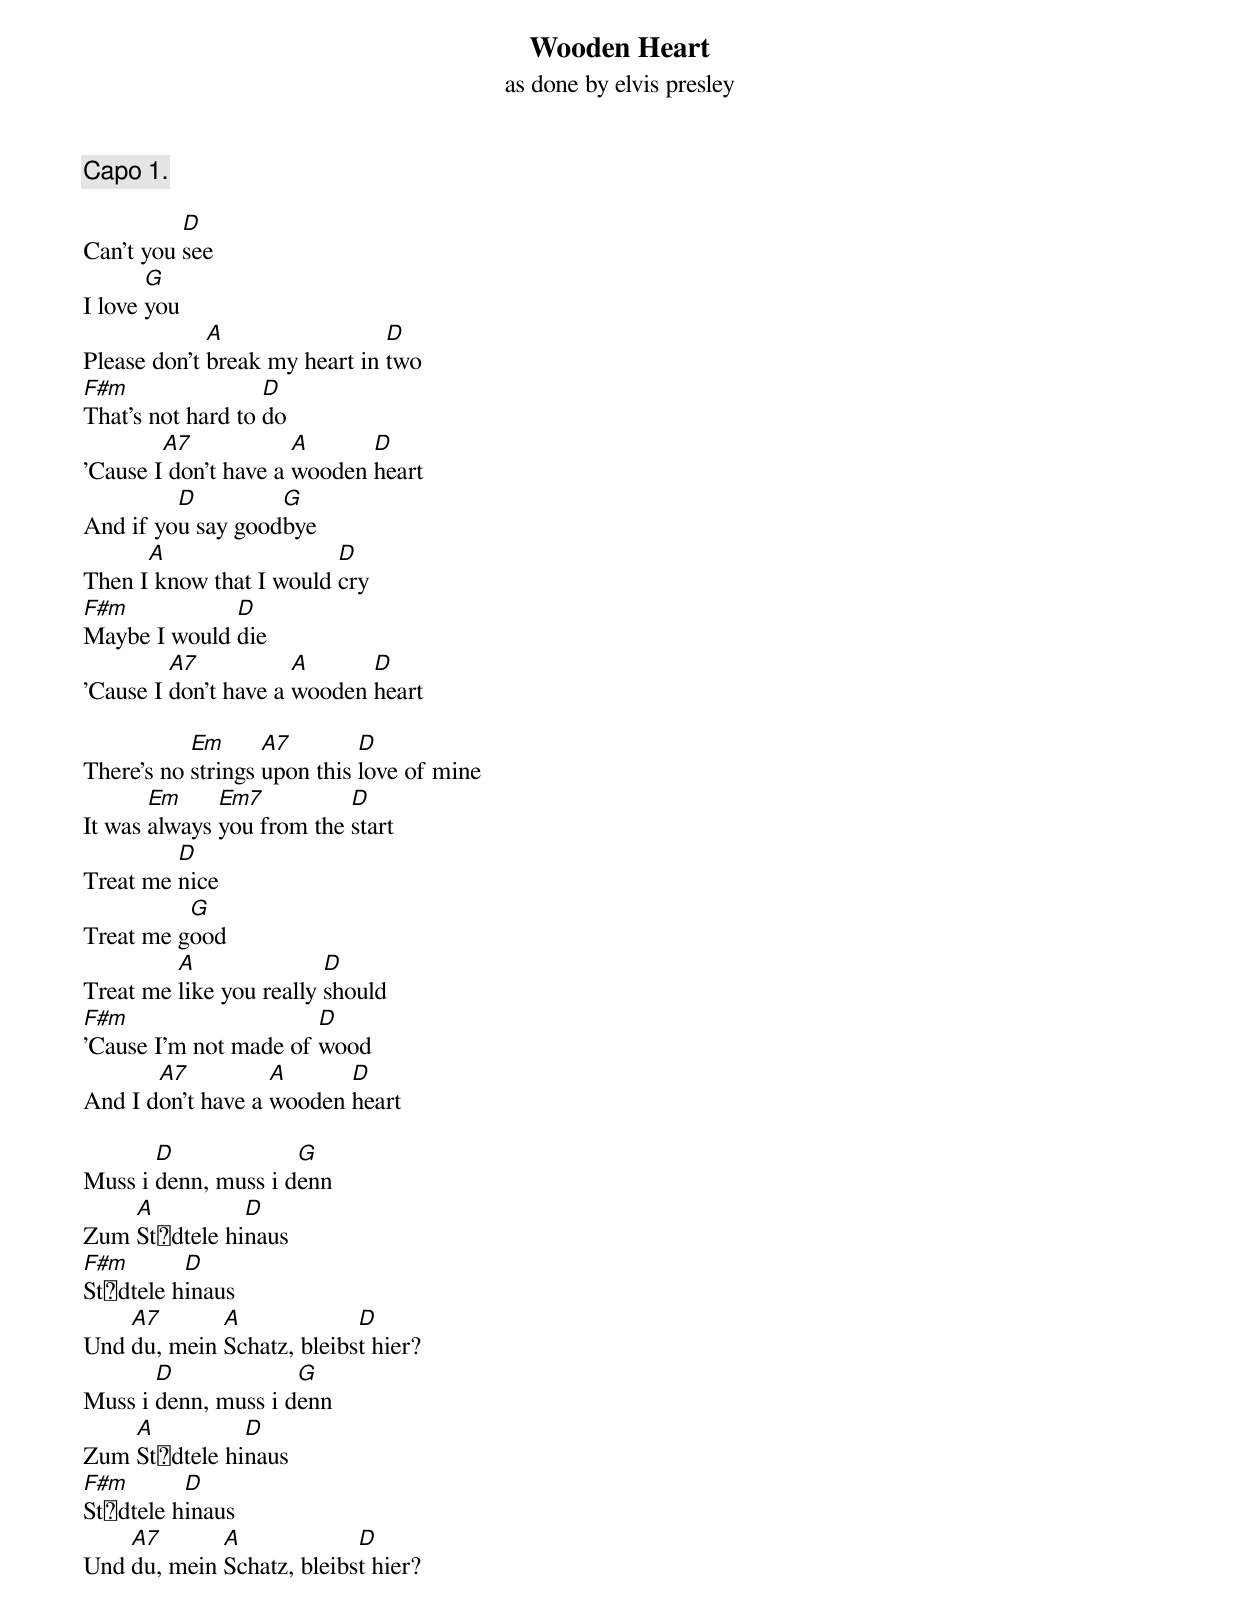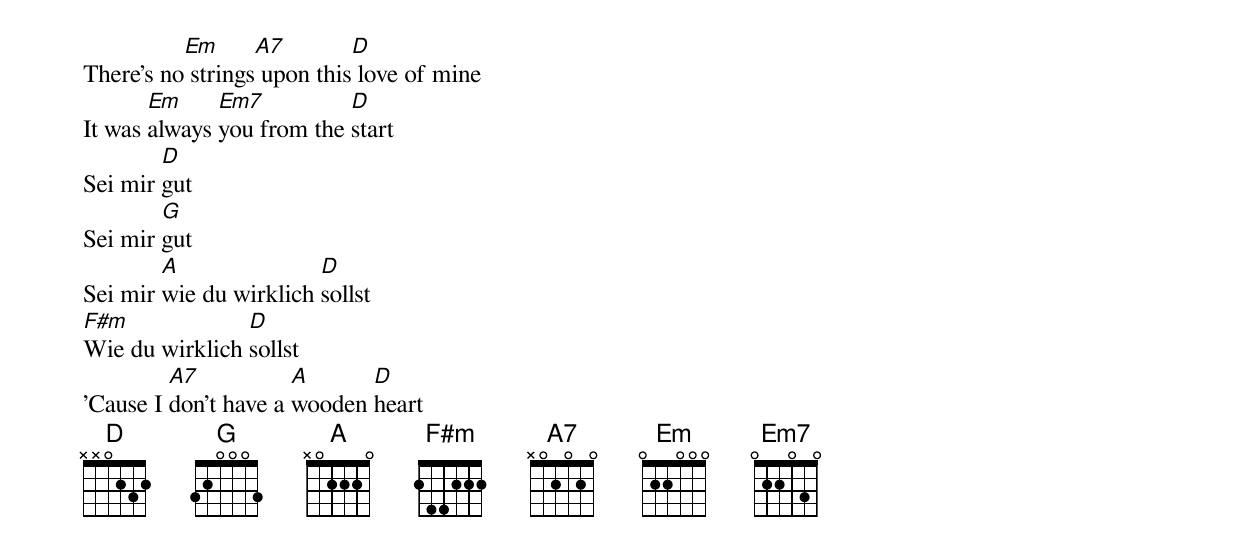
{title: Wooden Heart}
{subtitle: as done by elvis presley}
{c:Capo 1.}

Can't you [D]see
I love [G]you
Please don't [A]break my heart in [D]two
[F#m]That's not hard to [D]do
'Cause I[A7] don't have a [A]wooden [D]heart
And if yo[D]u say good[G]bye
Then I[A] know that I would [D]cry
[F#m]Maybe I would [D]die
'Cause I [A7]don't have a [A]wooden [D]heart

There's no [Em]strings [A7]upon this [D]love of mine
It was [Em]always [Em7]you from the [D]start
Treat me [D]nice
Treat me g[G]ood
Treat me [A]like you really [D]should
[F#m]'Cause I'm not made of [D]wood
And I d[A7]on't have a [A]wooden [D]heart

Muss i [D]denn, muss i d[G]enn
Zum [A]St채dtele hi[D]naus
[F#m]St채dtele h[D]inaus
Und [A7]du, mein [A]Schatz, bleibs[D]t hier?
Muss i [D]denn, muss i d[G]enn
Zum [A]St채dtele hi[D]naus
[F#m]St채dtele h[D]inaus
Und [A7]du, mein [A]Schatz, bleibs[D]t hier?

There's no[Em] strings[A7] upon this[D] love of mine
It was [Em]always [Em7]you from the [D]start
Sei mir [D]gut
Sei mir [G]gut
Sei mir [A]wie du wirklich [D]sollst
[F#m]Wie du wirklich [D]sollst
'Cause I [A7]don't have a [A]wooden [D]heart
